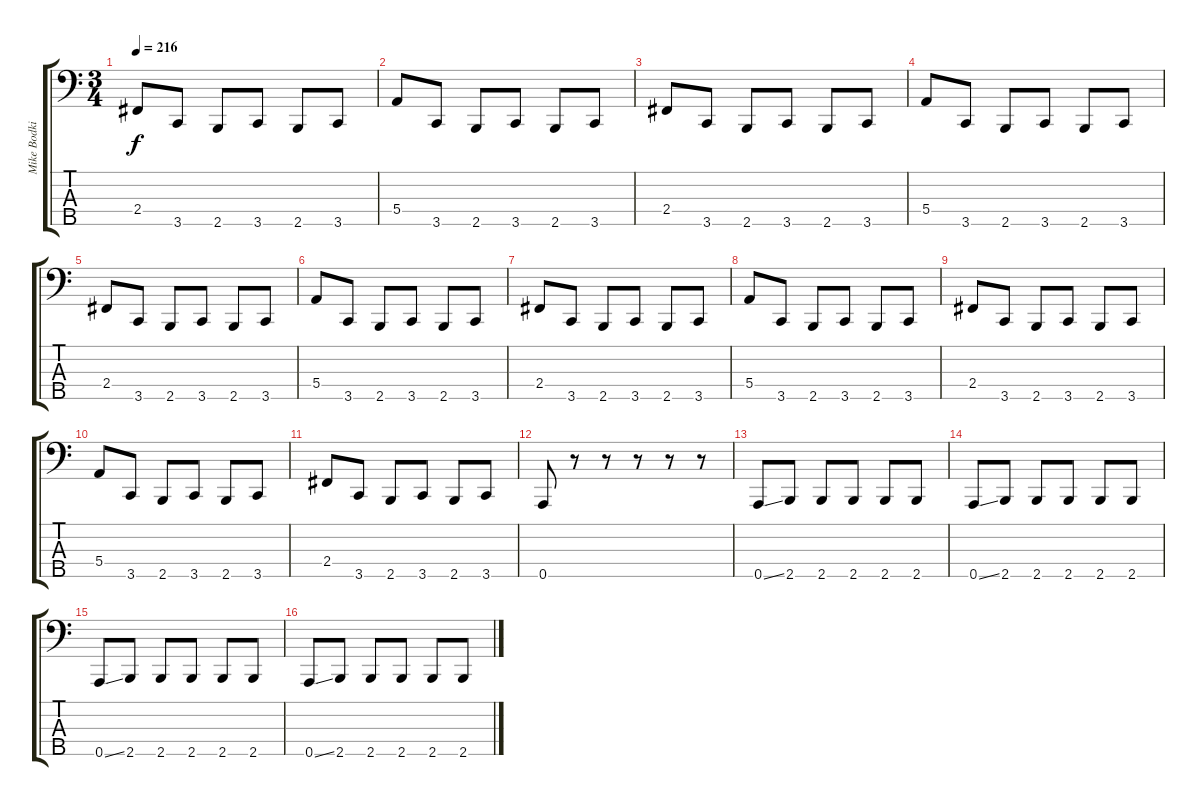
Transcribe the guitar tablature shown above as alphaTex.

\track ("Mike Bodkins" "Mike Bodki") {instrument electricbassfinger}
\staff {score tabs}
\tuning (G2 D2 A1 E1 A0) {hide}
\ts (3 4)
\tempo 216
\clef f4
\ks c
2.4.8{dy f} 3.5.8 2.5.8 3.5.8 2.5.8 3.5.8 |
5.4.8 3.5.8 2.5.8 3.5.8 2.5.8 3.5.8 |
2.4.8 3.5.8 2.5.8 3.5.8 2.5.8 3.5.8 |
5.4.8 3.5.8 2.5.8 3.5.8 2.5.8 3.5.8 |
2.4.8 3.5.8 2.5.8 3.5.8 2.5.8 3.5.8 |
5.4.8 3.5.8 2.5.8 3.5.8 2.5.8 3.5.8 |
2.4.8 3.5.8 2.5.8 3.5.8 2.5.8 3.5.8 |
5.4.8 3.5.8 2.5.8 3.5.8 2.5.8 3.5.8 |
2.4.8 3.5.8 2.5.8 3.5.8 2.5.8 3.5.8 |
5.4.8 3.5.8 2.5.8 3.5.8 2.5.8 3.5.8 |
2.4.8 3.5.8 2.5.8 3.5.8 2.5.8 3.5.8 |
0.5.8 r.8 r.8 r.8 r.8 r.8 |
0.5{ss}.8 2.5.8 2.5.8 2.5.8 2.5.8 2.5.8 |
0.5{ss}.8 2.5.8 2.5.8 2.5.8 2.5.8 2.5.8 |
0.5{ss}.8 2.5.8 2.5.8 2.5.8 2.5.8 2.5.8 |
0.5{ss}.8 2.5.8 2.5.8 2.5.8 2.5.8 2.5.8
